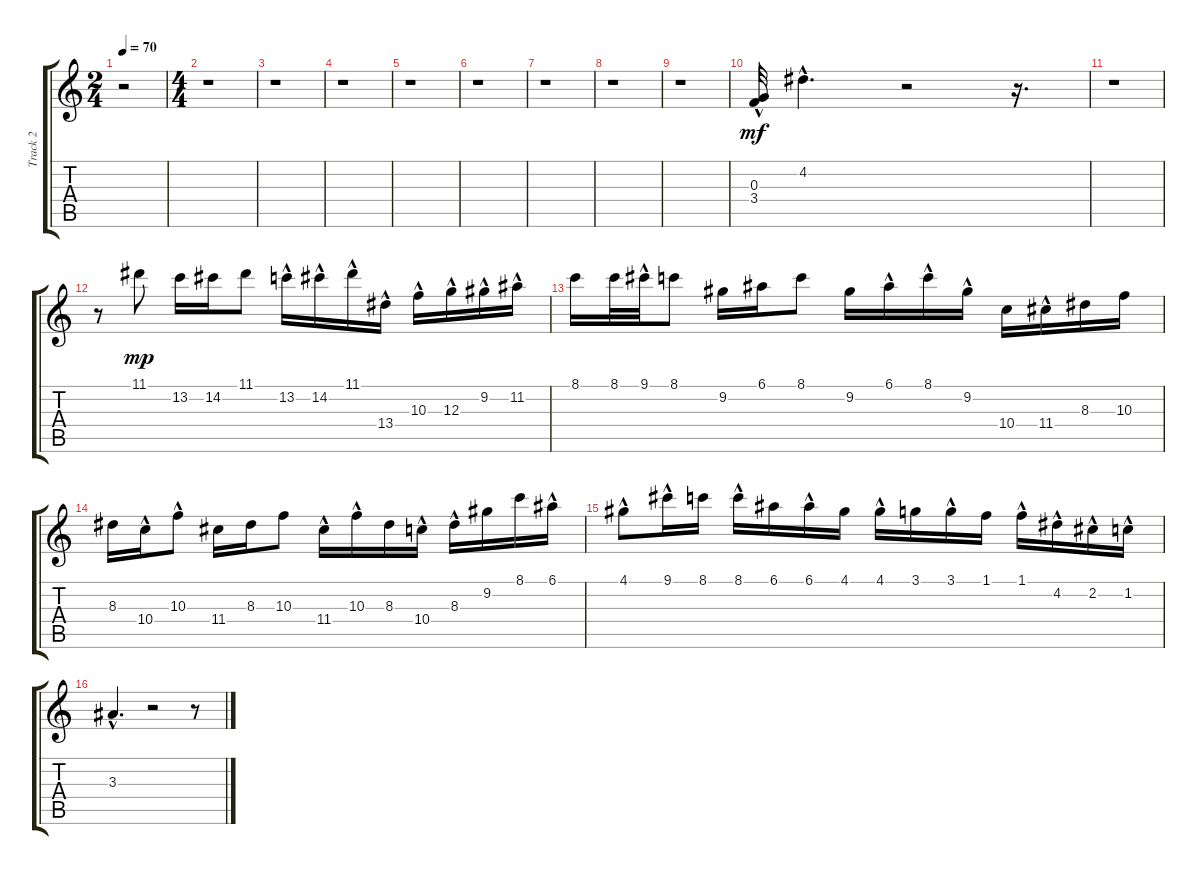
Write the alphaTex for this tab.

\track ("Track 2" "Track 2") {instrument acousticguitarnylon}
\staff {score tabs}
\tuning (E4 B3 G3 D3 A2 E2) {hide}
\ts (2 4)
\tempo 70
\clef g2
\ks c
r.2{dy f} |
\ts (4 4)
r.1 |
r.1 |
r.1 |
r.1 |
r.1 |
r.1 |
r.1 |
r.1 |
(0.3{hac} 3.4{hac}).32{dy mf} 4.2{hac}.4{d} r.2 r.16{d} |
r.1 |
r.8 11.1.8{dy mp} 13.2.16 14.2.16 11.1.8 13.2{hac}.16 14.2{hac}.16 11.1{hac}.16 13.4{hac}.16 10.3{hac}.16 12.3{hac}.16 9.2{hac}.16 11.2{hac}.16 |
8.1.16 8.1.32 9.1{hac}.32 8.1.8 9.2.16 6.1.16 8.1.8 9.2.16 6.1{hac}.16 8.1{hac}.16 9.2{hac}.16 10.4.16 11.4{hac}.16 8.3.16 10.3.16 |
8.3.16 10.4{hac}.16 10.3{hac}.8 11.4.16 8.3.16 10.3.8 11.4{hac}.16 10.3{hac}.16 8.3.16 10.4{hac}.16 8.3{hac}.16 9.2.16 8.1.16 6.1{hac}.16 |
4.1{hac}.8 9.1{hac}.16 8.1.16 8.1{hac}.16 6.1.16 6.1{hac}.16 4.1.16 4.1{hac}.16 3.1.16 3.1{hac}.16 1.1.16 1.1{hac}.16 4.2{hac}.16 2.2{hac}.16 1.2{hac}.16 |
3.3{hac}.4{d} r.2 r.8
